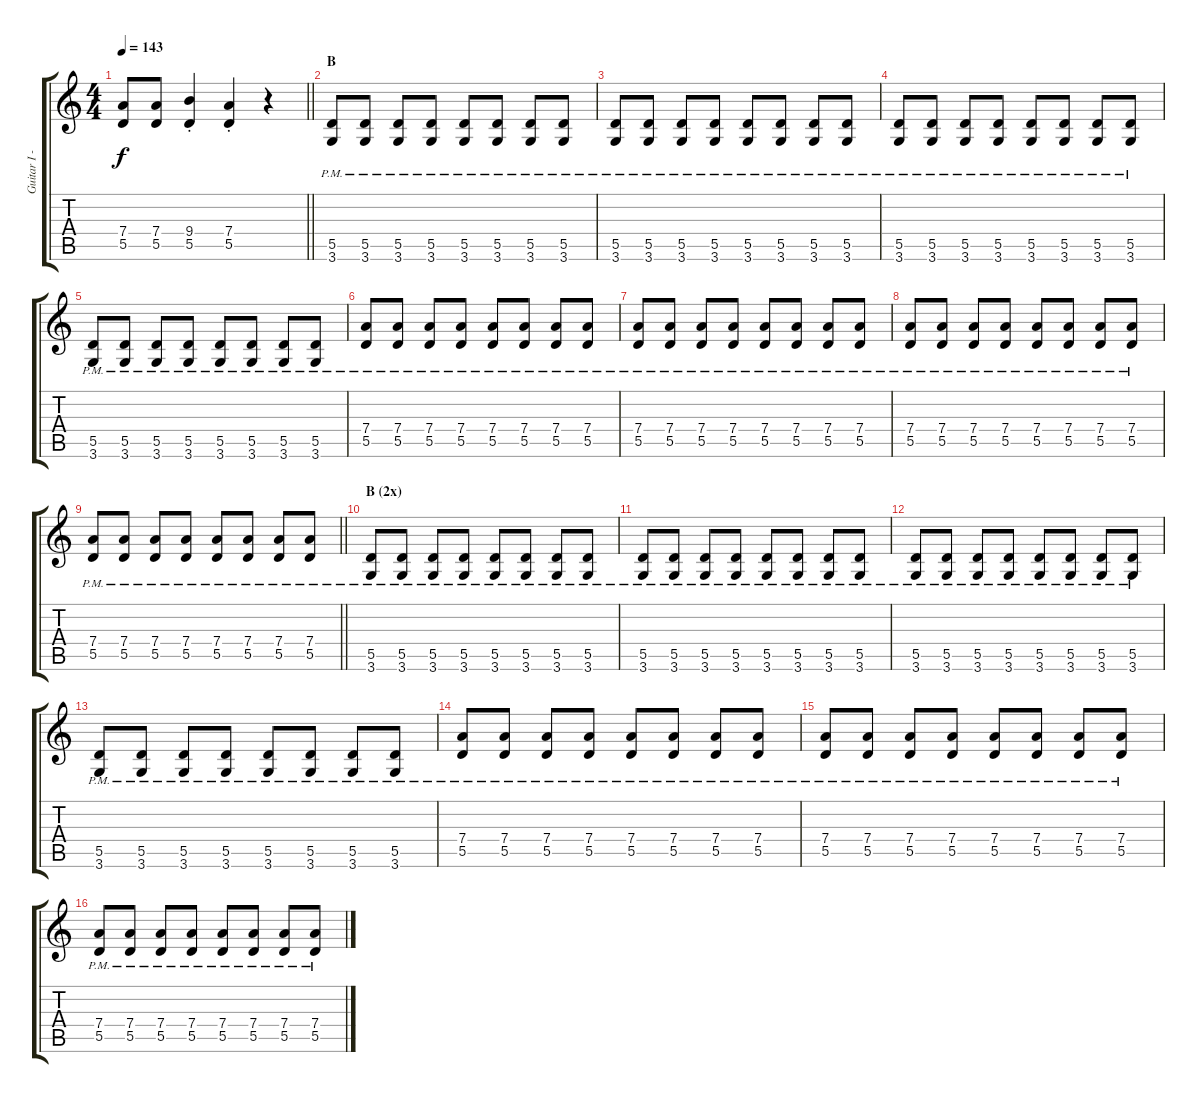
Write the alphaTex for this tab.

\track ("Guitar I - Gotoh" "Guitar I -") {instrument distortionguitar}
\staff {score tabs}
\tuning (E4 B3 G3 D3 A2 E2) {hide}
\ts (4 4)
\tempo 143
\clef g2
\barLineRight lightlight
\ks c
(7.4{t} 5.5{t}).8{dy f} (7.4 5.5).8 (9.4{st} 5.5{st}).4 (7.4{st} 5.5{st}).4 r.4 |
\section ("" "B")
(5.5{pm} 3.6{pm}).8 (5.5{pm} 3.6{pm}).8 (5.5{pm} 3.6{pm}).8 (5.5{pm} 3.6{pm}).8 (5.5{pm} 3.6{pm}).8 (5.5{pm} 3.6{pm}).8 (5.5{pm} 3.6{pm}).8 (5.5{pm} 3.6{pm}).8 |
(5.5{pm} 3.6{pm}).8 (5.5{pm} 3.6{pm}).8 (5.5{pm} 3.6{pm}).8 (5.5{pm} 3.6{pm}).8 (5.5{pm} 3.6{pm}).8 (5.5{pm} 3.6{pm}).8 (5.5{pm} 3.6{pm}).8 (5.5{pm} 3.6{pm}).8 |
(5.5{pm} 3.6{pm}).8 (5.5{pm} 3.6{pm}).8 (5.5{pm} 3.6{pm}).8 (5.5{pm} 3.6{pm}).8 (5.5{pm} 3.6{pm}).8 (5.5{pm} 3.6{pm}).8 (5.5{pm} 3.6{pm}).8 (5.5{pm} 3.6{pm}).8 |
(5.5{pm} 3.6{pm}).8 (5.5{pm} 3.6{pm}).8 (5.5{pm} 3.6{pm}).8 (5.5{pm} 3.6{pm}).8 (5.5{pm} 3.6{pm}).8 (5.5{pm} 3.6{pm}).8 (5.5{pm} 3.6{pm}).8 (5.5{pm} 3.6{pm}).8 |
(7.4{pm} 5.5{pm}).8 (7.4{pm} 5.5{pm}).8 (7.4{pm} 5.5{pm}).8 (7.4{pm} 5.5{pm}).8 (7.4{pm} 5.5{pm}).8 (7.4{pm} 5.5{pm}).8 (7.4{pm} 5.5{pm}).8 (7.4{pm} 5.5{pm}).8 |
(7.4{pm} 5.5{pm}).8 (7.4{pm} 5.5{pm}).8 (7.4{pm} 5.5{pm}).8 (7.4{pm} 5.5{pm}).8 (7.4{pm} 5.5{pm}).8 (7.4{pm} 5.5{pm}).8 (7.4{pm} 5.5{pm}).8 (7.4{pm} 5.5{pm}).8 |
(7.4{pm} 5.5{pm}).8 (7.4{pm} 5.5{pm}).8 (7.4{pm} 5.5{pm}).8 (7.4{pm} 5.5{pm}).8 (7.4{pm} 5.5{pm}).8 (7.4{pm} 5.5{pm}).8 (7.4{pm} 5.5{pm}).8 (7.4{pm} 5.5{pm}).8 |
\barLineRight lightlight
(7.4{pm} 5.5{pm}).8 (7.4{pm} 5.5{pm}).8 (7.4{pm} 5.5{pm}).8 (7.4{pm} 5.5{pm}).8 (7.4{pm} 5.5{pm}).8 (7.4{pm} 5.5{pm}).8 (7.4{pm} 5.5{pm}).8 (7.4{pm} 5.5{pm}).8 |
\section ("" "B (2x)")
(5.5{pm} 3.6{pm}).8 (5.5{pm} 3.6{pm}).8 (5.5{pm} 3.6{pm}).8 (5.5{pm} 3.6{pm}).8 (5.5{pm} 3.6{pm}).8 (5.5{pm} 3.6{pm}).8 (5.5{pm} 3.6{pm}).8 (5.5{pm} 3.6{pm}).8 |
(5.5{pm} 3.6{pm}).8 (5.5{pm} 3.6{pm}).8 (5.5{pm} 3.6{pm}).8 (5.5{pm} 3.6{pm}).8 (5.5{pm} 3.6{pm}).8 (5.5{pm} 3.6{pm}).8 (5.5{pm} 3.6{pm}).8 (5.5{pm} 3.6{pm}).8 |
(5.5{pm} 3.6{pm}).8 (5.5{pm} 3.6{pm}).8 (5.5{pm} 3.6{pm}).8 (5.5{pm} 3.6{pm}).8 (5.5{pm} 3.6{pm}).8 (5.5{pm} 3.6{pm}).8 (5.5{pm} 3.6{pm}).8 (5.5{pm} 3.6{pm}).8 |
(5.5{pm} 3.6{pm}).8 (5.5{pm} 3.6{pm}).8 (5.5{pm} 3.6{pm}).8 (5.5{pm} 3.6{pm}).8 (5.5{pm} 3.6{pm}).8 (5.5{pm} 3.6{pm}).8 (5.5{pm} 3.6{pm}).8 (5.5{pm} 3.6{pm}).8 |
(7.4{pm} 5.5{pm}).8 (7.4{pm} 5.5{pm}).8 (7.4{pm} 5.5{pm}).8 (7.4{pm} 5.5{pm}).8 (7.4{pm} 5.5{pm}).8 (7.4{pm} 5.5{pm}).8 (7.4{pm} 5.5{pm}).8 (7.4{pm} 5.5{pm}).8 |
(7.4{pm} 5.5{pm}).8 (7.4{pm} 5.5{pm}).8 (7.4{pm} 5.5{pm}).8 (7.4{pm} 5.5{pm}).8 (7.4{pm} 5.5{pm}).8 (7.4{pm} 5.5{pm}).8 (7.4{pm} 5.5{pm}).8 (7.4{pm} 5.5{pm}).8 |
(7.4{pm} 5.5{pm}).8 (7.4{pm} 5.5{pm}).8 (7.4{pm} 5.5{pm}).8 (7.4{pm} 5.5{pm}).8 (7.4{pm} 5.5{pm}).8 (7.4{pm} 5.5{pm}).8 (7.4{pm} 5.5{pm}).8 (7.4{pm} 5.5{pm}).8
